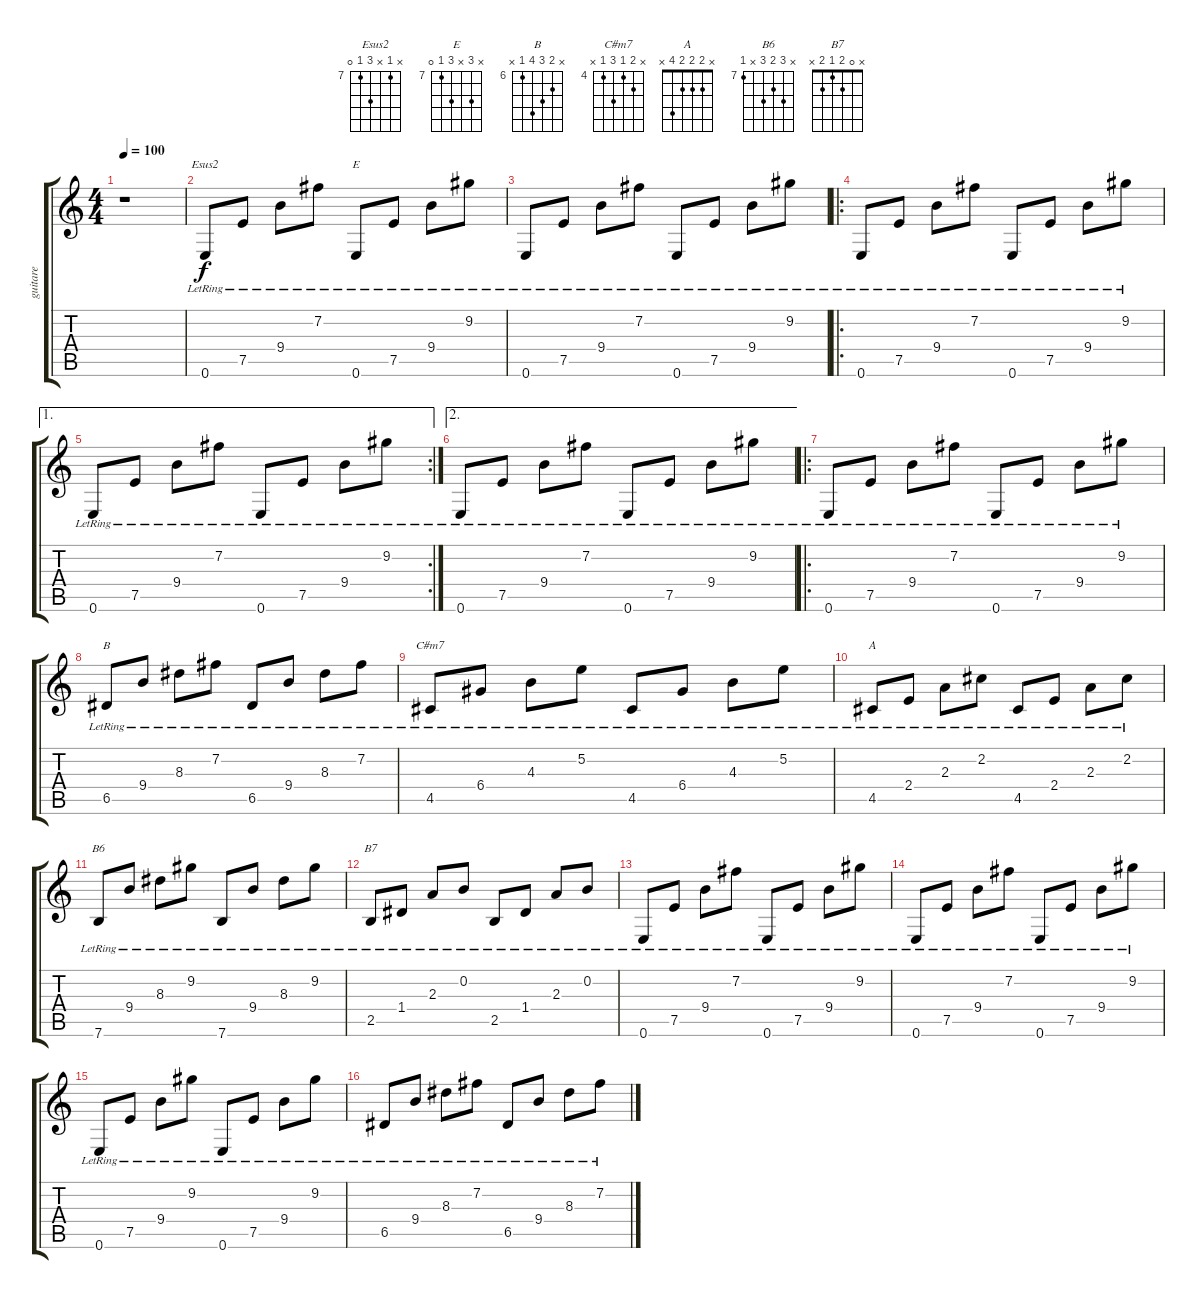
\track ("guitare" "guitare") {instrument acousticguitarnylon}
\staff {score tabs}
\tuning (E4 B3 G3 D3 A2 E2) {hide}
\chord ("Esus2" x 7 x 9 7 0) {firstfret 7}
\chord ("E" x 9 x 9 7 0) {firstfret 7}
\chord ("B" x 7 8 9 6 x) {firstfret 6}
\chord ("C#m7" x 5 4 6 4 x) {firstfret 4}
\chord ("A" x 2 2 2 4 x)
\chord ("B6" x 9 8 9 x 7) {firstfret 7}
\chord ("B7" x 0 2 1 2 x)
\ts (4 4)
\tempo 100
\clef g2
\ks c
r.1{dy f instrument acousticguitarnylon} |
0.6{lr}.8{ch "Esus2"} 7.5{lr}.8 9.4{lr}.8 7.2{lr}.8 0.6{lr}.8{ch "E"} 7.5{lr}.8 9.4{lr}.8 9.2{lr}.8 |
0.6{lr}.8 7.5{lr}.8 9.4{lr}.8 7.2{lr}.8 0.6{lr}.8 7.5{lr}.8 9.4{lr}.8 9.2{lr}.8 |
\ro
0.6{lr}.8 7.5{lr}.8 9.4{lr}.8 7.2{lr}.8 0.6{lr}.8 7.5{lr}.8 9.4{lr}.8 9.2{lr}.8 |
\ae 1
\rc 2
0.6{lr}.8 7.5{lr}.8 9.4{lr}.8 7.2{lr}.8 0.6{lr}.8 7.5{lr}.8 9.4{lr}.8 9.2{lr}.8 |
\ae 2
0.6{lr}.8 7.5{lr}.8 9.4{lr}.8 7.2{lr}.8 0.6{lr}.8 7.5{lr}.8 9.4{lr}.8 9.2{lr}.8 |
\ro
0.6{lr}.8 7.5{lr}.8 9.4{lr}.8 7.2{lr}.8 0.6{lr}.8 7.5{lr}.8 9.4{lr}.8 9.2{lr}.8 |
6.5{lr}.8{ch "B"} 9.4{lr}.8 8.3{lr}.8 7.2{lr}.8 6.5{lr}.8 9.4{lr}.8 8.3{lr}.8 7.2{lr}.8 |
4.5{lr}.8{ch "C#m7"} 6.4{lr}.8 4.3{lr}.8 5.2{lr}.8 4.5{lr}.8 6.4{lr}.8 4.3{lr}.8 5.2{lr}.8 |
4.5{lr}.8{ch "A"} 2.4{lr}.8 2.3{lr}.8 2.2{lr}.8 4.5{lr}.8 2.4{lr}.8 2.3{lr}.8 2.2{lr}.8 |
7.6{lr}.8{ch "B6"} 9.4{lr}.8 8.3{lr}.8 9.2{lr}.8 7.6{lr}.8 9.4{lr}.8 8.3{lr}.8 9.2{lr}.8 |
2.5{lr}.8{ch "B7"} 1.4{lr}.8 2.3{lr}.8 0.2{lr}.8 2.5{lr}.8 1.4{lr}.8 2.3{lr}.8 0.2{lr}.8 |
0.6{lr}.8 7.5{lr}.8 9.4{lr}.8 7.2{lr}.8 0.6{lr}.8 7.5{lr}.8 9.4{lr}.8 9.2{lr}.8 |
0.6{lr}.8 7.5{lr}.8 9.4{lr}.8 7.2{lr}.8 0.6{lr}.8 7.5{lr}.8 9.4{lr}.8 9.2{lr}.8 |
0.6{lr}.8 7.5{lr}.8 9.4{lr}.8 9.2{lr}.8 0.6{lr}.8 7.5{lr}.8 9.4{lr}.8 9.2{lr}.8 |
6.5{lr}.8 9.4{lr}.8 8.3{lr}.8 7.2{lr}.8 6.5{lr}.8 9.4{lr}.8 8.3{lr}.8 7.2{lr}.8
